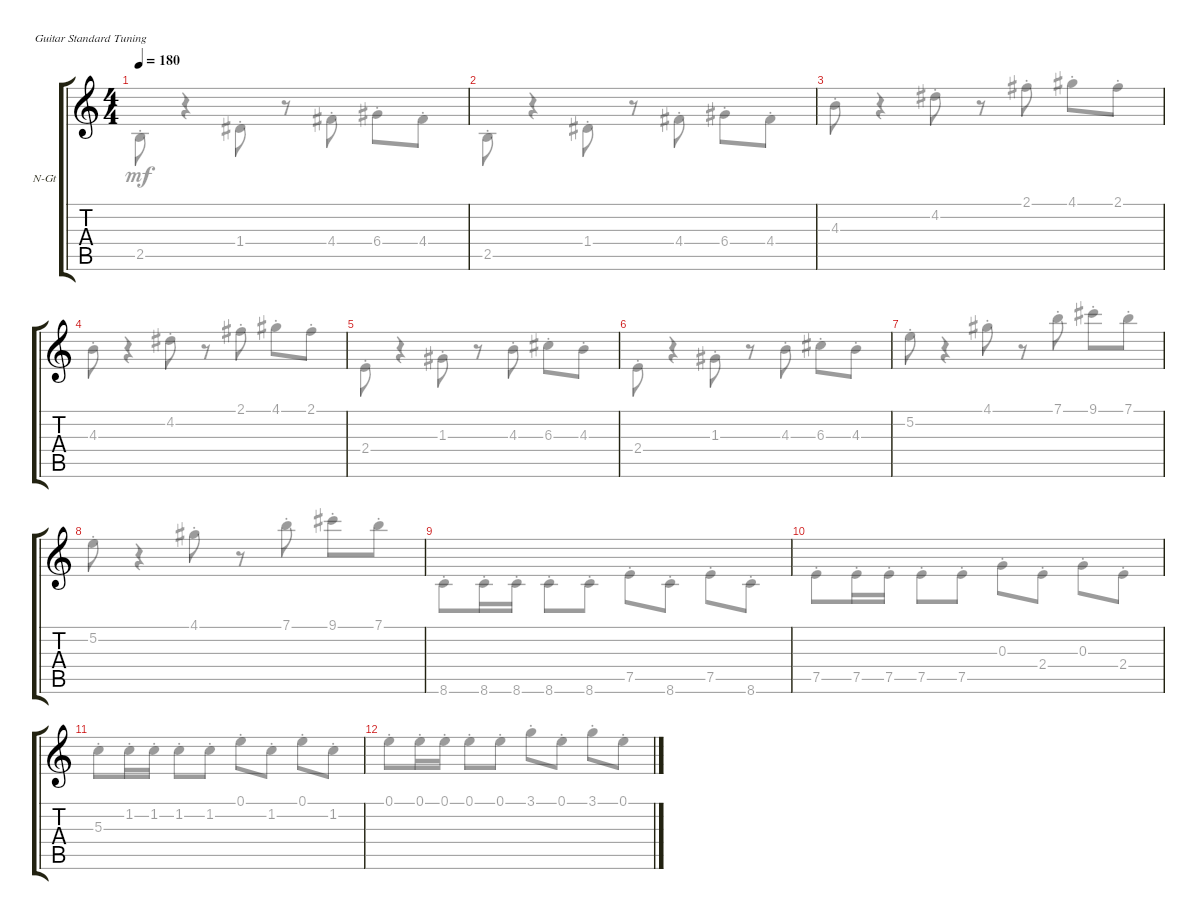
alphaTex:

\defaultSystemsLayout 4
\bracketExtendMode groupsimilarinstruments
\firstSystemTrackNameOrientation horizontal
\otherSystemsTrackNameOrientation horizontal
\track ("Nylon Guitar" "N-Gt") {instrument acousticguitarnylon}
\staff {score tabs}
\tuning (E4 B3 G3 D3 A2 E2)
\voice
\ts (4 4)
\tempo 180
\clef g2
\ks c
|
|
|
|
|
|
|
|
|
|
|
\voice
\clef g2
\ks c
2.5{st}.8{dy mf} r.4 1.4{st}.8 r.8 4.4{st}.8 6.4{st}.8 4.4{st}.8 |
2.5{st}.8 r.4 1.4{st}.8 r.8 4.4{st}.8 6.4{st}.8 4.4{st}.8 |
4.3{st}.8 r.4 4.2{st}.8 r.8 2.1{st}.8 4.1{st}.8 2.1{st}.8 |
4.3{st}.8 r.4 4.2{st}.8 r.8 2.1{st}.8 4.1{st}.8 2.1{st}.8 |
2.4{st}.8 r.4 1.3{st}.8 r.8 4.3{st}.8 6.3{st}.8 4.3{st}.8 |
2.4{st}.8 r.4 1.3{st}.8 r.8 4.3{st}.8 6.3{st}.8 4.3{st}.8 |
5.2{st}.8 r.4 4.1{st}.8 r.8 7.1{st}.8 9.1{st}.8 7.1{st}.8 |
5.2{st}.8 r.4 4.1{st}.8 r.8 7.1{st}.8 9.1{st}.8 7.1{st}.8 |
8.6{st}.8 8.6{st}.16 8.6{st}.16 8.6{st}.8 8.6{st}.8 7.5{st}.8 8.6{st}.8 7.5{st}.8 8.6{st}.8 |
7.5{st}.8 7.5{st}.16 7.5{st}.16 7.5{st}.8 7.5{st}.8 0.3{st}.8 2.4{st}.8 0.3{st}.8 2.4{st}.8 |
5.3{st}.8 1.2{st}.16 1.2{st}.16 1.2{st}.8 1.2{st}.8 0.1{st}.8 1.2{st}.8 0.1{st}.8 1.2{st}.8 |
0.1{st}.8 0.1{st}.16 0.1{st}.16 0.1{st}.8 0.1{st}.8 3.1{st}.8 0.1{st}.8 3.1{st}.8 0.1{st}.8
